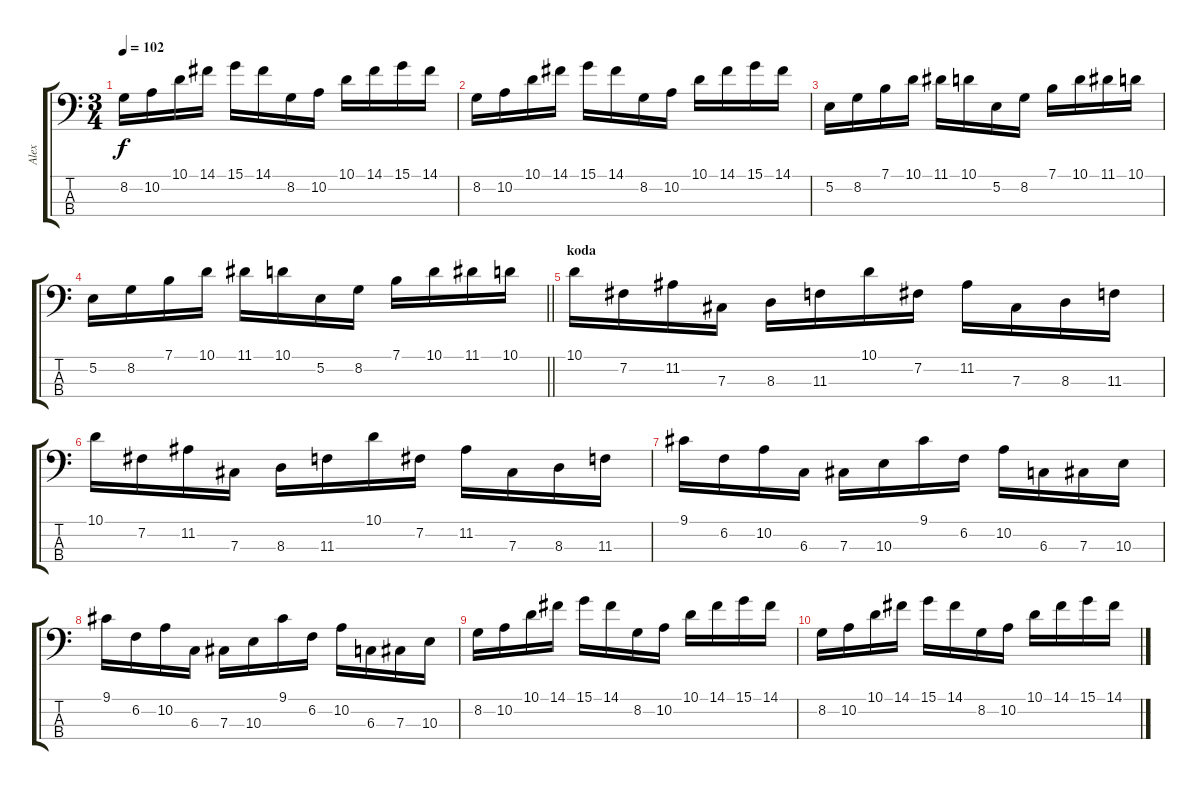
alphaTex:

\track ("Alex" "Alex") {instrument slapbass2}
\staff {score tabs}
\tuning (E2 B1 Gb1 B0) {hide}
\ts (3 4)
\tempo 102
\clef f4
\ks c
8.2.16{dy f} 10.2.16 10.1.16 14.1.16 15.1.16 14.1.16 8.2.16 10.2.16 10.1.16 14.1.16 15.1.16 14.1.16 |
8.2.16 10.2.16 10.1.16 14.1.16 15.1.16 14.1.16 8.2.16 10.2.16 10.1.16 14.1.16 15.1.16 14.1.16 |
5.2.16 8.2.16 7.1.16 10.1.16 11.1.16 10.1.16 5.2.16 8.2.16 7.1.16 10.1.16 11.1.16 10.1.16 |
\barLineRight lightlight
5.2.16 8.2.16 7.1.16 10.1.16 11.1.16 10.1.16 5.2.16 8.2.16 7.1.16 10.1.16 11.1.16 10.1.16 |
\section ("" "koda")
10.1.16 7.2.16 11.2.16 7.3.16 8.3.16 11.3.16 10.1.16 7.2.16 11.2.16 7.3.16 8.3.16 11.3.16 |
10.1.16 7.2.16 11.2.16 7.3.16 8.3.16 11.3.16 10.1.16 7.2.16 11.2.16 7.3.16 8.3.16 11.3.16 |
9.1.16 6.2.16 10.2.16 6.3.16 7.3.16 10.3.16 9.1.16 6.2.16 10.2.16 6.3.16 7.3.16 10.3.16 |
9.1.16 6.2.16 10.2.16 6.3.16 7.3.16 10.3.16 9.1.16 6.2.16 10.2.16 6.3.16 7.3.16 10.3.16 |
8.2.16 10.2.16 10.1.16 14.1.16 15.1.16 14.1.16 8.2.16 10.2.16 10.1.16 14.1.16 15.1.16 14.1.16 |
8.2.16 10.2.16 10.1.16 14.1.16 15.1.16 14.1.16 8.2.16 10.2.16 10.1.16 14.1.16 15.1.16 14.1.16
